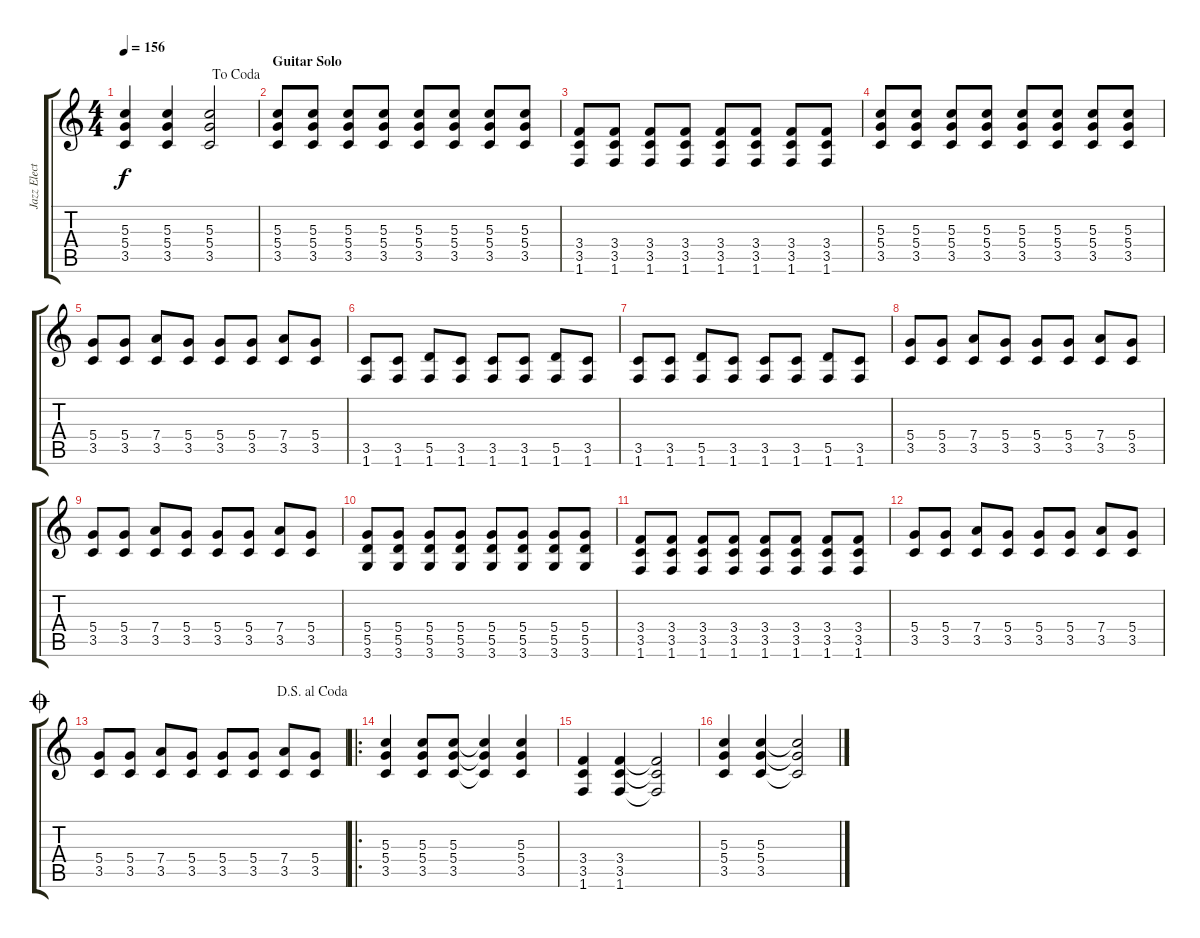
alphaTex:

\track ("Jazz Electric" "Jazz Elect") {instrument electricguitarjazz}
\staff {score tabs}
\tuning (E4 B3 G3 D3 A2 E2) {hide}
\ts (4 4)
\jump dacoda
\tempo 156
\clef g2
\ks c
(5.3 5.4 3.5).4{dy f} (5.3 5.4 3.5).4 (5.3 5.4 3.5).2 |
\section ("" "Guitar Solo")
(5.3 5.4 3.5).8 (5.3 5.4 3.5).8 (5.3 5.4 3.5).8 (5.3 5.4 3.5).8 (5.3 5.4 3.5).8 (5.3 5.4 3.5).8 (5.3 5.4 3.5).8 (5.3 5.4 3.5).8 |
(3.4 3.5 1.6).8 (3.4 3.5 1.6).8 (3.4 3.5 1.6).8 (3.4 3.5 1.6).8 (3.4 3.5 1.6).8 (3.4 3.5 1.6).8 (3.4 3.5 1.6).8 (3.4 3.5 1.6).8 |
(5.3 5.4 3.5).8 (5.3 5.4 3.5).8 (5.3 5.4 3.5).8 (5.3 5.4 3.5).8 (5.3 5.4 3.5).8 (5.3 5.4 3.5).8 (5.3 5.4 3.5).8 (5.3 5.4 3.5).8 |
(5.4 3.5).8 (5.4 3.5).8 (7.4 3.5).8 (5.4 3.5).8 (5.4 3.5).8 (5.4 3.5).8 (7.4 3.5).8 (5.4 3.5).8 |
(3.5 1.6).8 (3.5 1.6).8 (5.5 1.6).8 (3.5 1.6).8 (3.5 1.6).8 (3.5 1.6).8 (5.5 1.6).8 (3.5 1.6).8 |
(3.5 1.6).8 (3.5 1.6).8 (5.5 1.6).8 (3.5 1.6).8 (3.5 1.6).8 (3.5 1.6).8 (5.5 1.6).8 (3.5 1.6).8 |
(5.4 3.5).8 (5.4 3.5).8 (7.4 3.5).8 (5.4 3.5).8 (5.4 3.5).8 (5.4 3.5).8 (7.4 3.5).8 (5.4 3.5).8 |
(5.4 3.5).8 (5.4 3.5).8 (7.4 3.5).8 (5.4 3.5).8 (5.4 3.5).8 (5.4 3.5).8 (7.4 3.5).8 (5.4 3.5).8 |
(5.4 5.5 3.6).8 (5.4 5.5 3.6).8 (5.4 5.5 3.6).8 (5.4 5.5 3.6).8 (5.4 5.5 3.6).8 (5.4 5.5 3.6).8 (5.4 5.5 3.6).8 (5.4 5.5 3.6).8 |
(3.4 3.5 1.6).8 (3.4 3.5 1.6).8 (3.4 3.5 1.6).8 (3.4 3.5 1.6).8 (3.4 3.5 1.6).8 (3.4 3.5 1.6).8 (3.4 3.5 1.6).8 (3.4 3.5 1.6).8 |
(5.4 3.5).8 (5.4 3.5).8 (7.4 3.5).8 (5.4 3.5).8 (5.4 3.5).8 (5.4 3.5).8 (7.4 3.5).8 (5.4 3.5).8 |
\jump coda
\jump dalsegnoalcoda
(5.4 3.5).8 (5.4 3.5).8 (7.4 3.5).8 (5.4 3.5).8 (5.4 3.5).8 (5.4 3.5).8 (7.4 3.5).8 (5.4 3.5).8 |
\ro
(5.3 5.4 3.5).4 (5.3 5.4 3.5).8 (5.3 5.4 3.5).8 (5.3{t} 5.4{t} 3.5{t}).4 (5.3 5.4 3.5).4 |
(3.4 3.5 1.6).4 (3.4 3.5 1.6).4 (3.4{t} 3.5{t} 1.6{t}).2 |
(5.3 5.4 3.5).4 (5.3 5.4 3.5).4 (5.3{t} 5.4{t} 3.5{t}).2
